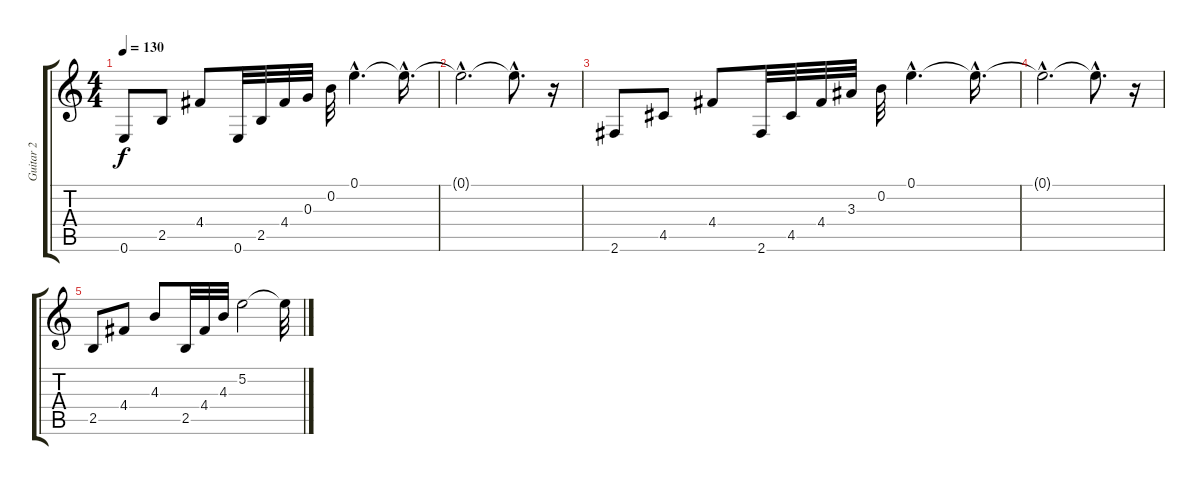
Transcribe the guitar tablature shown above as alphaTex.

\track ("Guitar 2" "Guitar 2") {instrument overdrivenguitar}
\staff {score tabs}
\tuning (E4 B3 G3 D3 A2 E2) {hide}
\ts (4 4)
\tempo 130
\clef g2
\ks c
0.6.8{dy f} 2.5.8 4.4.8 0.6.32 2.5.32 4.4.32 0.3.32 0.2.32 0.1{hac}.4{d} 0.1{hac t}.16{d} |
0.1{hac t}.2{d} 0.1{hac t}.8{d} r.16 |
2.6.8 4.5.8 4.4.8 2.6.32 4.5.32 4.4.32 3.3.32 0.2.32 0.1{hac}.4{d} 0.1{hac t}.16{d} |
0.1{hac t}.2{d} 0.1{hac t}.8{d} r.16 |
2.5.8 4.4.8 4.3.8 2.5.32 4.4.32 4.3.32 5.2.2 5.2{t}.32
